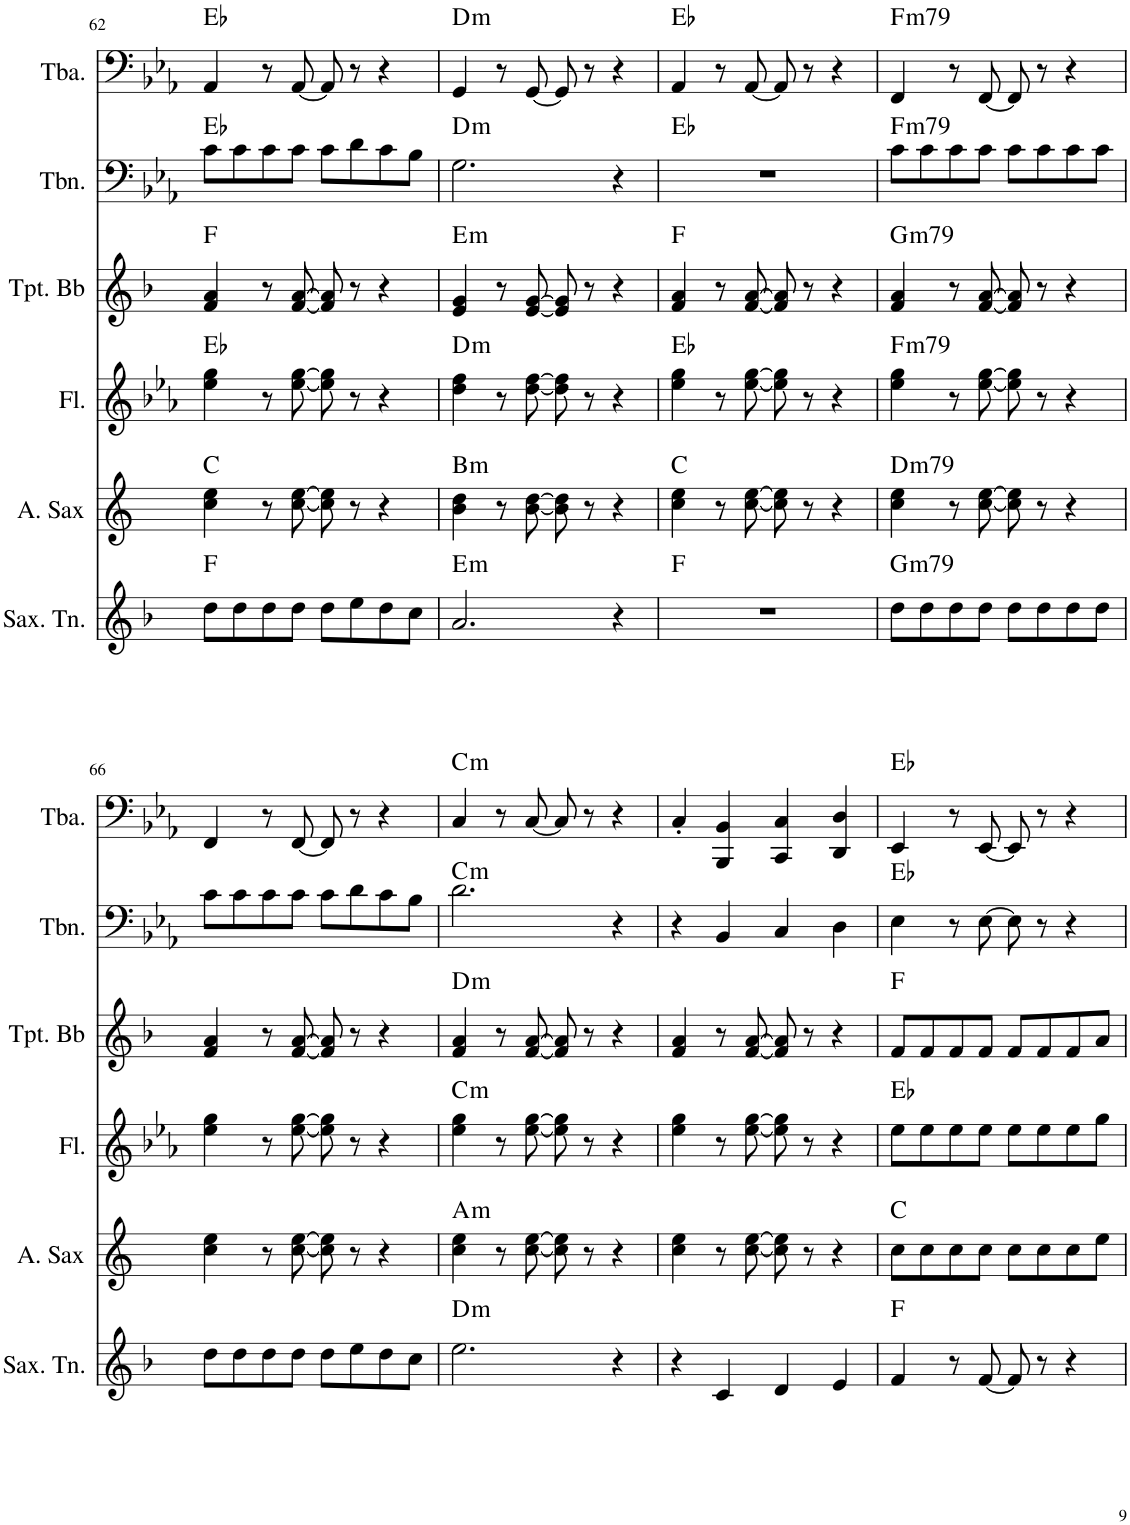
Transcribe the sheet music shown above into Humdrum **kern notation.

**kern	**harte	**kern	**harte	**kern	**harte	**kern	**harte	**kern	**harte	**kern	**harte
*part6	*part6	*part5	*part5	*part4	*part4	*part3	*part3	*part2	*part2	*part1	*part1
*staff6	*	*staff5	*	*staff4	*	*staff3	*	*staff2	*	*staff1	*
*I"Saxofone Tenor	*	*I"Saxofone Alto	*	*I"Flauta	*	*I"Trompete Bb	*	*I"Trombone	*	*I"Tuba	*
*I'Sax. Tn.	*	*	*	*I'Fl.	*	*I'Tpt. Bb	*	*I'Tbn.	*	*I'Tba.	*
!!LO:PB:g=z
*clefG2	*	*clefG2	*	*clefG2	*	*clefG2	*	*clefF4	*	*clefF4	*
*Trd8c14	*	*Trd5c9	*	*	*	*Trd1c2	*	*	*	*	*
*k[b-]	*	*k[]	*	*k[b-e-a-]	*	*k[b-]	*	*k[b-e-a-]	*	*k[b-e-a-]	*
*M4/4	*	*M4/4	*	*M4/4	*	*M4/4	*	*M4/4	*	*M4/4	*
=62	=62	=62	=62	=62	=62	=62	=62	=62	=62	=62	=62
8dd\L	F:maj	4cc\ 4ee\	C:maj	4ee-\ 4gg\	Eb:maj	4f/ 4a/	F:maj	8c\L	Eb:maj	4AA-/	Eb:maj
8dd\	.	.	.	.	.	.	.	8c\	.	.	.
8dd\	.	8r	.	8r	.	8r	.	8c\	.	8r	.
8dd\J	.	[8cc\ [8ee\	.	[8ee-\ [8gg\	.	[8f/ [8a/	.	8c\J	.	[8AA-/	.
8dd\L	.	8cc\] 8ee\]	.	8ee-\] 8gg\]	.	8f/] 8a/]	.	8c\L	.	8AA-/]	.
8ee\	.	8r	.	8r	.	8r	.	8d\	.	8r	.
8dd\	.	4r	.	4r	.	4r	.	8c\	.	4r	.
8cc\J	.	.	.	.	.	.	.	8B-\J	.	.	.
=63	=63	=63	=63	=63	=63	=63	=63	=63	=63	=63	=63
!	!LO:H:kt=m	!	!LO:H:kt=m	!	!LO:H:kt=m	!	!LO:H:kt=m	!	!LO:H:kt=m	!	!LO:H:kt=m
2.a/	E:min	4b\ 4dd\	B:min	4dd\ 4ff\	D:min	4e/ 4g/	E:min	2.G\	D:min	4GG/	D:min
.	.	8r	.	8r	.	8r	.	.	.	8r	.
.	.	[8b\ [8dd\	.	[8dd\ [8ff\	.	[8e/ [8g/	.	.	.	[8GG/	.
.	.	8b\] 8dd\]	.	8dd\] 8ff\]	.	8e/] 8g/]	.	.	.	8GG/]	.
.	.	8r	.	8r	.	8r	.	.	.	8r	.
4r	.	4r	.	4r	.	4r	.	4r	.	4r	.
=64	=64	=64	=64	=64	=64	=64	=64	=64	=64	=64	=64
1r	F:maj	4cc\ 4ee\	C:maj	4ee-\ 4gg\	Eb:maj	4f/ 4a/	F:maj	1r	Eb:maj	4AA-/	Eb:maj
.	.	8r	.	8r	.	8r	.	.	.	8r	.
.	.	[8cc\ [8ee\	.	[8ee-\ [8gg\	.	[8f/ [8a/	.	.	.	[8AA-/	.
.	.	8cc\] 8ee\]	.	8ee-\] 8gg\]	.	8f/] 8a/]	.	.	.	8AA-/]	.
.	.	8r	.	8r	.	8r	.	.	.	8r	.
.	.	4r	.	4r	.	4r	.	.	.	4r	.
=65	=65	=65	=65	=65	=65	=65	=65	=65	=65	=65	=65
!	!LO:H:kt=m79	!	!LO:H:kt=m79	!	!LO:H:kt=m79	!	!LO:H:kt=m79	!	!LO:H:kt=m79	!	!LO:H:kt=m79
8dd\L	G:min	4cc\ 4ee\	D:min	4ee-\ 4gg\	F:min	4f/ 4a/	G:min	8c\L	F:min	4FF/	F:min
8dd\	.	.	.	.	.	.	.	8c\	.	.	.
8dd\	.	8r	.	8r	.	8r	.	8c\	.	8r	.
8dd\J	.	[8cc\ [8ee\	.	[8ee-\ [8gg\	.	[8f/ [8a/	.	8c\J	.	[8FF/	.
8dd\L	.	8cc\] 8ee\]	.	8ee-\] 8gg\]	.	8f/] 8a/]	.	8c\L	.	8FF/]	.
8dd\	.	8r	.	8r	.	8r	.	8c\	.	8r	.
8dd\	.	4r	.	4r	.	4r	.	8c\	.	4r	.
8dd\J	.	.	.	.	.	.	.	8c\J	.	.	.
!!LO:LB:g=z
=66	=66	=66	=66	=66	=66	=66	=66	=66	=66	=66	=66
8dd\L	.	4cc\ 4ee\	.	4ee-\ 4gg\	.	4f/ 4a/	.	8c\L	.	4FF/	.
8dd\	.	.	.	.	.	.	.	8c\	.	.	.
8dd\	.	8r	.	8r	.	8r	.	8c\	.	8r	.
8dd\J	.	[8cc\ [8ee\	.	[8ee-\ [8gg\	.	[8f/ [8a/	.	8c\J	.	[8FF/	.
8dd\L	.	8cc\] 8ee\]	.	8ee-\] 8gg\]	.	8f/] 8a/]	.	8c\L	.	8FF/]	.
8ee\	.	8r	.	8r	.	8r	.	8d\	.	8r	.
8dd\	.	4r	.	4r	.	4r	.	8c\	.	4r	.
8cc\J	.	.	.	.	.	.	.	8B-\J	.	.	.
=67	=67	=67	=67	=67	=67	=67	=67	=67	=67	=67	=67
!	!LO:H:kt=m	!	!LO:H:kt=m	!	!LO:H:kt=m	!	!LO:H:kt=m	!	!LO:H:kt=m	!	!LO:H:kt=m
2.ee\	D:min	4cc\ 4ee\	A:min	4ee-\ 4gg\	C:min	4f/ 4a/	D:min	2.d\	C:min	4C/	C:min
.	.	8r	.	8r	.	8r	.	.	.	8r	.
.	.	[8cc\ [8ee\	.	[8ee-\ [8gg\	.	[8f/ [8a/	.	.	.	[8C/	.
.	.	8cc\] 8ee\]	.	8ee-\] 8gg\]	.	8f/] 8a/]	.	.	.	8C/]	.
.	.	8r	.	8r	.	8r	.	.	.	8r	.
4r	.	4r	.	4r	.	4r	.	4r	.	4r	.
=68	=68	=68	=68	=68	=68	=68	=68	=68	=68	=68	=68
4r	.	4cc\ 4ee\	.	4ee-\ 4gg\	.	4f/ 4a/	.	4r	.	4C'/	.
4c/	.	8r	.	8r	.	8r	.	4BB-/	.	4BBB-/ 4BB-/	.
.	.	[8cc\ [8ee\	.	[8ee-\ [8gg\	.	[8f/ [8a/	.	.	.	.	.
4d/	.	8cc\] 8ee\]	.	8ee-\] 8gg\]	.	8f/] 8a/]	.	4C/	.	4CC/ 4C/	.
.	.	8r	.	8r	.	8r	.	.	.	.	.
4e/	.	4r	.	4r	.	4r	.	4D\	.	4DD/ 4D/	.
=69	=69	=69	=69	=69	=69	=69	=69	=69	=69	=69	=69
4f/	F:maj	8cc\L	C:maj	8ee-\L	Eb:maj	8f/L	F:maj	4E-\	Eb:maj	4EE-/	Eb:maj
.	.	8cc\	.	8ee-\	.	8f/	.	.	.	.	.
8r	.	8cc\	.	8ee-\	.	8f/	.	8r	.	8r	.
[8f/	.	8cc\J	.	8ee-\J	.	8f/J	.	[8E-\	.	[8EE-/	.
8f/]	.	8cc\L	.	8ee-\L	.	8f/L	.	8E-\]	.	8EE-/]	.
8r	.	8cc\	.	8ee-\	.	8f/	.	8r	.	8r	.
4r	.	8cc\	.	8ee-\	.	8f/	.	4r	.	4r	.
.	.	8ee\J	.	8gg\J	.	8a/J	.	.	.	.	.
=	=	=	=	=	=	=	=	=	=	=	=
*-	*-	*-	*-	*-	*-	*-	*-	*-	*-	*-	*-
